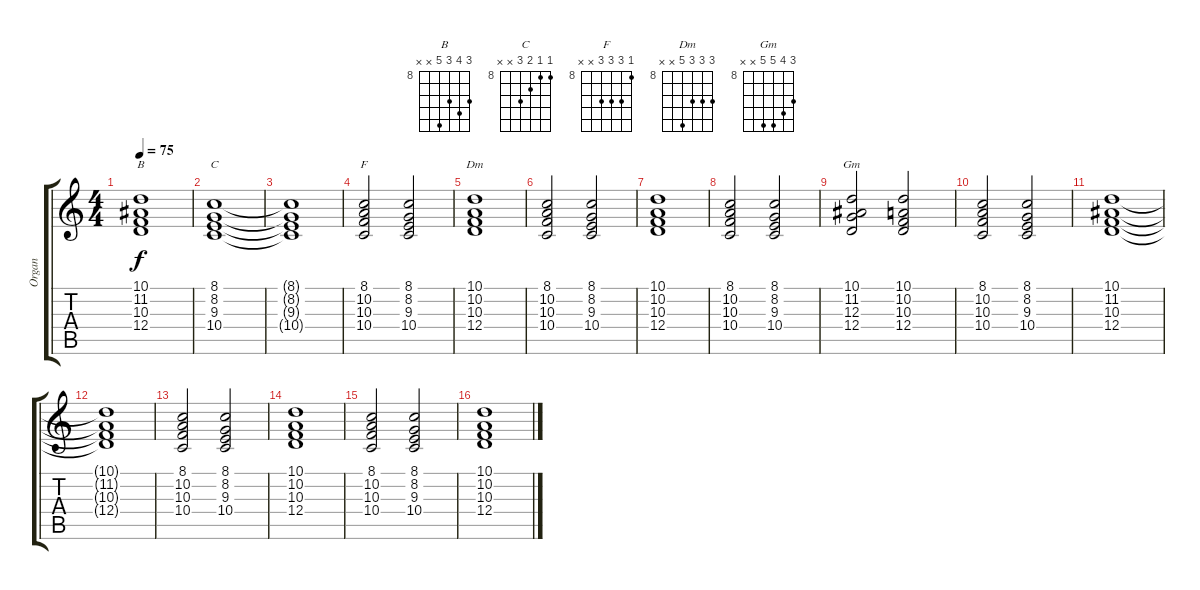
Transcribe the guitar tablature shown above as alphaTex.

\track ("Organ" "Organ") {instrument synthstrings1}
\staff {score tabs}
\tuning (E4 B3 G3 D3 A2 E2) {hide}
\chord ("B" 10 11 10 12 x x) {firstfret 8}
\chord ("C" 8 8 9 10 x x) {firstfret 8}
\chord ("F" 8 10 10 10 x x) {firstfret 8}
\chord ("Dm" 10 10 10 12 x x) {firstfret 8}
\chord ("Gm" 10 11 12 12 x x) {firstfret 8}
\ts (4 4)
\tempo 75
\clef g2
\ks c
(10.1 11.2 10.3 12.4).1{ch "B" dy f} |
(8.1 8.2 9.3 10.4).1{ch "C"} |
(8.1{t} 8.2{t} 9.3{t} 10.4{t}).1 |
(8.1 10.2 10.3 10.4).2{ch "F"} (8.1 8.2 9.3 10.4).2 |
(10.1 10.2 10.3 12.4).1{ch "Dm"} |
(8.1 10.2 10.3 10.4).2 (8.1 8.2 9.3 10.4).2 |
(10.1 10.2 10.3 12.4).1 |
(8.1 10.2 10.3 10.4).2 (8.1 8.2 9.3 10.4).2 |
(10.1 11.2 12.3 12.4).2{ch "Gm"} (10.1 10.2 10.3 12.4).2 |
(8.1 10.2 10.3 10.4).2 (8.1 8.2 9.3 10.4).2 |
(10.1 11.2 10.3 12.4).1 |
(10.1{t} 11.2{t} 10.3{t} 12.4{t}).1 |
(8.1 10.2 10.3 10.4).2 (8.1 8.2 9.3 10.4).2 |
(10.1 10.2 10.3 12.4).1 |
(8.1 10.2 10.3 10.4).2 (8.1 8.2 9.3 10.4).2 |
(10.1 10.2 10.3 12.4).1
